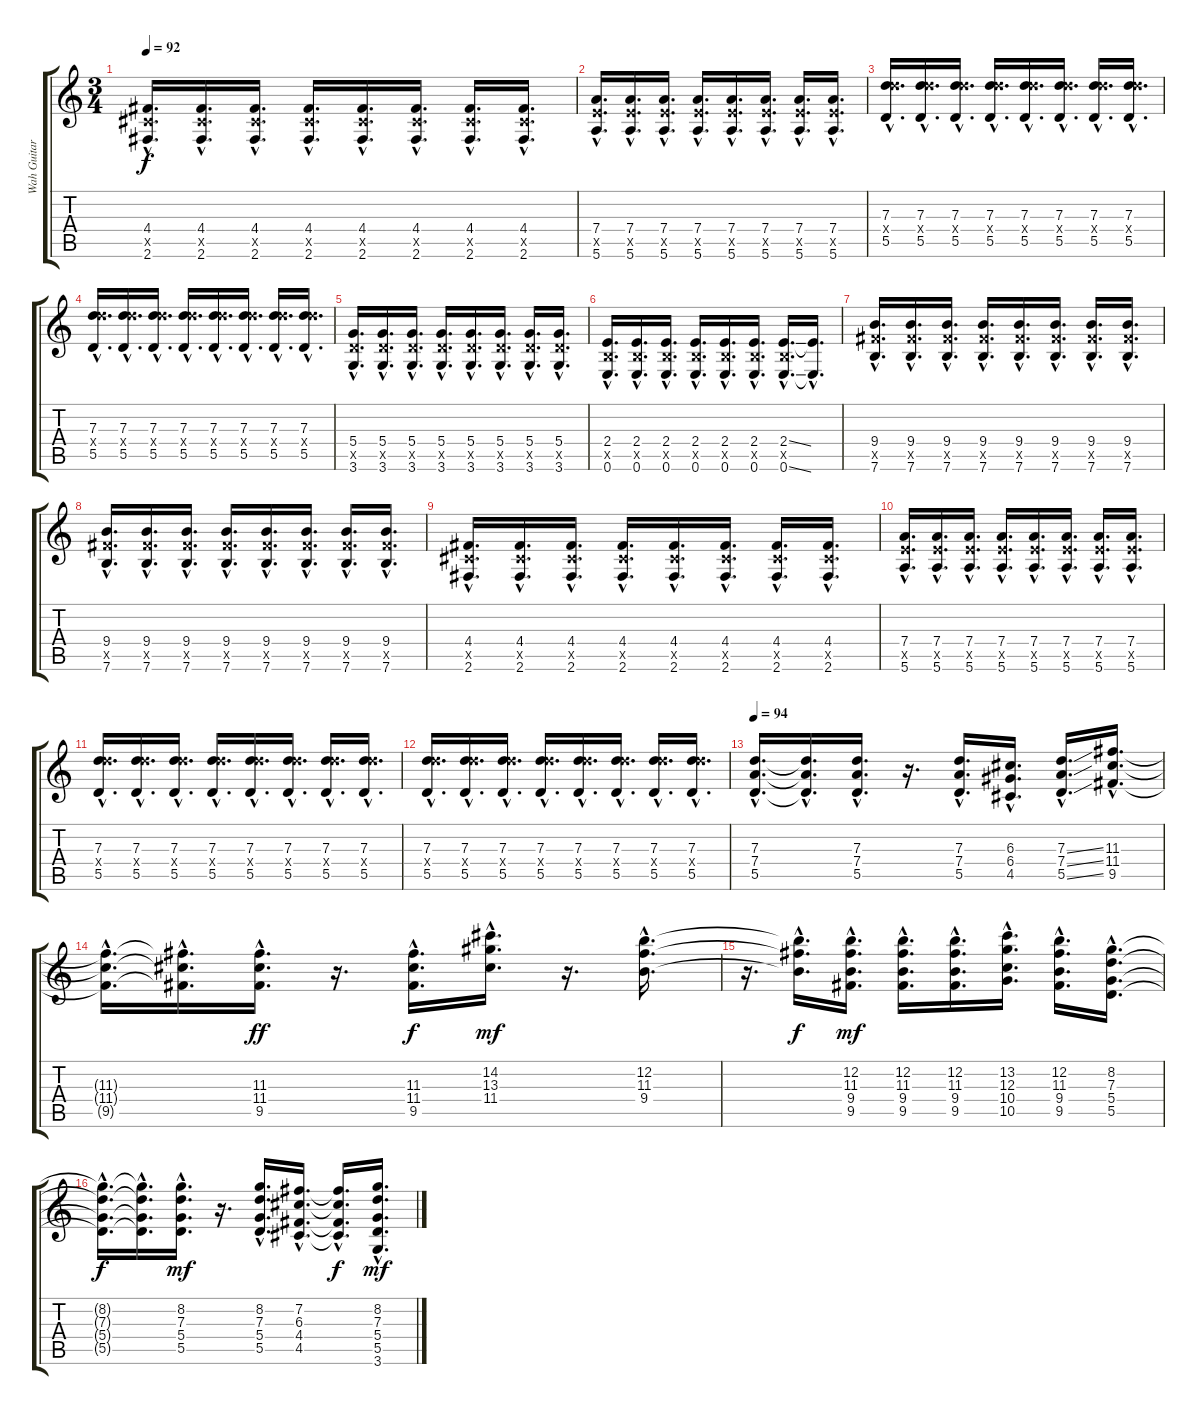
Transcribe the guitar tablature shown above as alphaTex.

\track ("Wah Guitar" "Wah Guitar") {instrument electricguitarjazz}
\staff {score tabs}
\tuning (E4 B3 G3 D3 A2 E2) {hide}
\ts (3 4)
\tempo 92
\clef g2
\ks c
(4.4{hac} 4.5{hac x} 2.6{hac}).16{d dy f} (4.4{hac} 4.5{hac x} 2.6{hac}).16{d} (4.4{hac} 4.5{hac x} 2.6{hac}).16{d} (4.4{hac} 4.5{hac x} 2.6{hac}).16{d} (4.4{hac} 4.5{hac x} 2.6{hac}).16{d} (4.4{hac} 4.5{hac x} 2.6{hac}).16{d} (4.4{hac} 4.5{hac x} 2.6{hac}).16{d} (4.4{hac} 4.5{hac x} 2.6{hac}).16{d} |
(7.4{hac} 7.5{hac x} 5.6{hac}).16{d} (7.4{hac} 7.5{hac x} 5.6{hac}).16{d} (7.4{hac} 7.5{hac x} 5.6{hac}).16{d} (7.4{hac} 7.5{hac x} 5.6{hac}).16{d} (7.4{hac} 7.5{hac x} 5.6{hac}).16{d} (7.4{hac} 7.5{hac x} 5.6{hac}).16{d} (7.4{hac} 7.5{hac x} 5.6{hac}).16{d} (7.4{hac} 7.5{hac x} 5.6{hac}).16{d} |
(7.3{hac} 12.4{hac x} 5.5{hac}).16{d} (7.3{hac} 12.4{hac x} 5.5{hac}).16{d} (7.3{hac} 12.4{hac x} 5.5{hac}).16{d} (7.3{hac} 12.4{hac x} 5.5{hac}).16{d} (7.3{hac} 12.4{hac x} 5.5{hac}).16{d} (7.3{hac} 12.4{hac x} 5.5{hac}).16{d} (7.3{hac} 12.4{hac x} 5.5{hac}).16{d} (7.3{hac} 12.4{hac x} 5.5{hac}).16{d} |
(7.3{hac} 12.4{hac x} 5.5{hac}).16{d} (7.3{hac} 12.4{hac x} 5.5{hac}).16{d} (7.3{hac} 12.4{hac x} 5.5{hac}).16{d} (7.3{hac} 12.4{hac x} 5.5{hac}).16{d} (7.3{hac} 12.4{hac x} 5.5{hac}).16{d} (7.3{hac} 12.4{hac x} 5.5{hac}).16{d} (7.3{hac} 12.4{hac x} 5.5{hac}).16{d} (7.3{hac} 12.4{hac x} 5.5{hac}).16{d} |
(5.4{hac} 5.5{hac x} 3.6{hac}).16{d} (5.4{hac} 5.5{hac x} 3.6{hac}).16{d} (5.4{hac} 5.5{hac x} 3.6{hac}).16{d} (5.4{hac} 5.5{hac x} 3.6{hac}).16{d} (5.4{hac} 5.5{hac x} 3.6{hac}).16{d} (5.4{hac} 5.5{hac x} 3.6{hac}).16{d} (5.4{hac} 5.5{hac x} 3.6{hac}).16{d} (5.4{hac} 5.5{hac x} 3.6{hac}).16{d} |
(2.4{hac} 2.5{hac x} 0.6{hac}).16{d} (2.4{hac} 2.5{hac x} 0.6{hac}).16{d} (2.4{hac} 2.5{hac x} 0.6{hac}).16{d} (2.4{hac} 2.5{hac x} 0.6{hac}).16{d} (2.4{hac} 2.5{hac x} 0.6{hac}).16{d} (2.4{hac} 2.5{hac x} 0.6{hac}).16{d} (2.4{ss hac} 2.5{hac x} 0.6{ss hac}).16{d} (2.4{hac t} 0.6{hac t}).16{d} |
(9.4{hac} 9.5{hac x} 7.6{hac}).16{d} (9.4{hac} 9.5{hac x} 7.6{hac}).16{d} (9.4{hac} 9.5{hac x} 7.6{hac}).16{d} (9.4{hac} 9.5{hac x} 7.6{hac}).16{d} (9.4{hac} 9.5{hac x} 7.6{hac}).16{d} (9.4{hac} 9.5{hac x} 7.6{hac}).16{d} (9.4{hac} 9.5{hac x} 7.6{hac}).16{d} (9.4{hac} 9.5{hac x} 7.6{hac}).16{d} |
(9.4{hac} 9.5{hac x} 7.6{hac}).16{d} (9.4{hac} 9.5{hac x} 7.6{hac}).16{d} (9.4{hac} 9.5{hac x} 7.6{hac}).16{d} (9.4{hac} 9.5{hac x} 7.6{hac}).16{d} (9.4{hac} 9.5{hac x} 7.6{hac}).16{d} (9.4{hac} 9.5{hac x} 7.6{hac}).16{d} (9.4{hac} 9.5{hac x} 7.6{hac}).16{d} (9.4{hac} 9.5{hac x} 7.6{hac}).16{d} |
(4.4{hac} 4.5{hac x} 2.6{hac}).16{d} (4.4{hac} 4.5{hac x} 2.6{hac}).16{d} (4.4{hac} 4.5{hac x} 2.6{hac}).16{d} (4.4{hac} 4.5{hac x} 2.6{hac}).16{d} (4.4{hac} 4.5{hac x} 2.6{hac}).16{d} (4.4{hac} 4.5{hac x} 2.6{hac}).16{d} (4.4{hac} 4.5{hac x} 2.6{hac}).16{d} (4.4{hac} 4.5{hac x} 2.6{hac}).16{d} |
(7.4{hac} 7.5{hac x} 5.6{hac}).16{d} (7.4{hac} 7.5{hac x} 5.6{hac}).16{d} (7.4{hac} 7.5{hac x} 5.6{hac}).16{d} (7.4{hac} 7.5{hac x} 5.6{hac}).16{d} (7.4{hac} 7.5{hac x} 5.6{hac}).16{d} (7.4{hac} 7.5{hac x} 5.6{hac}).16{d} (7.4{hac} 7.5{hac x} 5.6{hac}).16{d} (7.4{hac} 7.5{hac x} 5.6{hac}).16{d} |
(7.3{hac} 12.4{hac x} 5.5{hac}).16{d} (7.3{hac} 12.4{hac x} 5.5{hac}).16{d} (7.3{hac} 12.4{hac x} 5.5{hac}).16{d} (7.3{hac} 12.4{hac x} 5.5{hac}).16{d} (7.3{hac} 12.4{hac x} 5.5{hac}).16{d} (7.3{hac} 12.4{hac x} 5.5{hac}).16{d} (7.3{hac} 12.4{hac x} 5.5{hac}).16{d} (7.3{hac} 12.4{hac x} 5.5{hac}).16{d} |
(7.3{hac} 12.4{hac x} 5.5{hac}).16{d} (7.3{hac} 12.4{hac x} 5.5{hac}).16{d} (7.3{hac} 12.4{hac x} 5.5{hac}).16{d} (7.3{hac} 12.4{hac x} 5.5{hac}).16{d} (7.3{hac} 12.4{hac x} 5.5{hac}).16{d} (7.3{hac} 12.4{hac x} 5.5{hac}).16{d} (7.3{hac} 12.4{hac x} 5.5{hac}).16{d} (7.3{hac} 12.4{hac x} 5.5{hac}).16{d} |
\tempo 94
(7.3{hac} 7.4{hac} 5.5{hac}).16{d volume 7 instrument overdrivenguitar} (7.3{hac t} 7.4{hac t} 5.5{hac t}).16{d} (7.3{hac} 7.4{hac} 5.5{hac}).16{d} r.16{d} (7.3{hac} 7.4{hac} 5.5{hac}).16{d} (6.3{hac} 6.4{hac} 4.5{hac}).16{d} (7.3{ss hac} 7.4{ss hac} 5.5{ss hac}).16{d} (11.3{hac} 11.4{hac} 9.5{hac}).16{d} |
(11.3{hac t} 11.4{hac t} 9.5{hac t}).16{d} (11.3{hac t} 11.4{hac t} 9.5{hac t}).16{d} (11.3{hac} 11.4{hac} 9.5{hac}).16{d dy ff} r.16{d} (11.3{hac} 11.4{hac} 9.5{hac}).16{d dy f} (14.2{hac} 13.3{hac} 11.4{hac}).16{d dy mf} r.16{d} (12.2{hac} 11.3{hac} 9.4{hac}).16{d} |
r.16{d} (12.2{hac t} 11.3{hac t} 9.4{hac t}).16{d dy f} (12.2{hac} 11.3{hac} 9.4{hac} 9.5{hac}).16{d dy mf} (12.2{hac} 11.3{hac} 9.4{hac} 9.5{hac}).16{d} (12.2{hac} 11.3{hac} 9.4{hac} 9.5{hac}).16{d} (13.2{hac} 12.3{hac} 10.4{hac} 10.5{hac}).16{d} (12.2{hac} 11.3{hac} 9.4{hac} 9.5{hac}).16{d} (8.2{hac} 7.3{hac} 5.4{hac} 5.5{hac}).16{d} |
(8.2{hac t} 7.3{hac t} 5.4{hac t} 5.5{hac t}).16{d dy f} (8.2{hac t} 7.3{hac t} 5.4{hac t} 5.5{hac t}).16{d} (8.2{hac} 7.3{hac} 5.4{hac} 5.5{hac}).16{d dy mf} r.16{d} (8.2{hac} 7.3{hac} 5.4{hac} 5.5{hac}).16{d} (7.2{hac} 6.3{hac} 4.4{hac} 4.5{hac}).16{d} (7.2{hac t} 6.3{hac t} 4.4{hac t} 4.5{hac t}).16{d dy f} (8.2{hac} 7.3{hac} 5.4{hac} 5.5{hac} 3.6{hac}).16{d dy mf}
